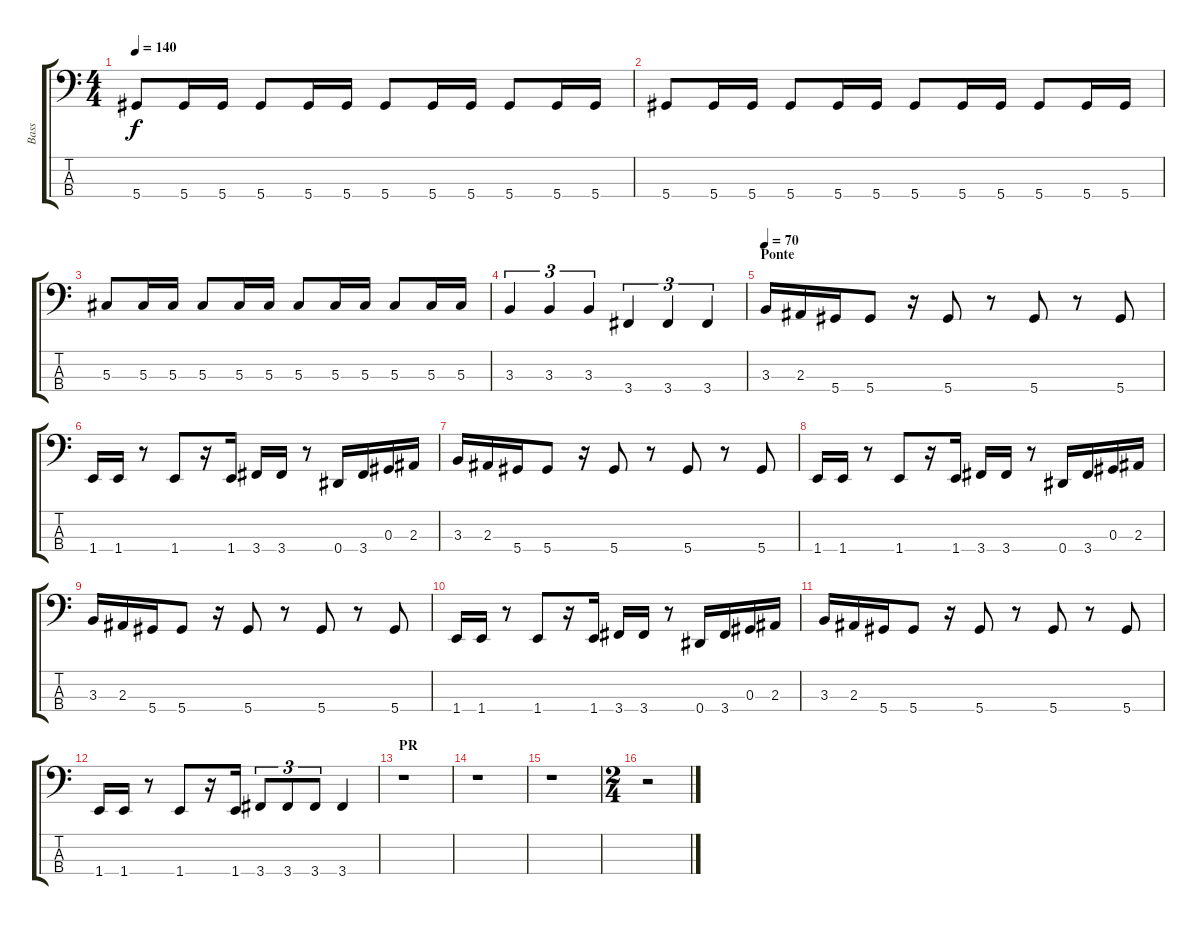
\track ("Bass" "Bass") {instrument electricbasspick}
\staff {score tabs}
\tuning (Gb2 Db2 Ab1 Eb1) {hide}
\ts (4 4)
\tempo 140
\clef f4
\ks c
5.4.8{dy f} 5.4.16 5.4.16 5.4.8 5.4.16 5.4.16 5.4.8 5.4.16 5.4.16 5.4.8 5.4.16 5.4.16 |
5.4.8 5.4.16 5.4.16 5.4.8 5.4.16 5.4.16 5.4.8 5.4.16 5.4.16 5.4.8 5.4.16 5.4.16 |
5.3.8 5.3.16 5.3.16 5.3.8 5.3.16 5.3.16 5.3.8 5.3.16 5.3.16 5.3.8 5.3.16 5.3.16 |
3.3.4{tu (3 2)} 3.3.4{tu (3 2)} 3.3.4{tu (3 2)} 3.4.4{tu (3 2)} 3.4.4{tu (3 2)} 3.4.4{tu (3 2)} |
\section ("" "Ponte")
\tempo 70
3.3.16 2.3.16 5.4.16 5.4.8 r.16 5.4.8 r.8 5.4.8 r.8 5.4.8 |
1.4.16 1.4.16 r.8 1.4.8 r.16 1.4.16 3.4.16 3.4.16 r.8 0.4.16 3.4.16 0.3.16 2.3.16 |
3.3.16 2.3.16 5.4.16 5.4.8 r.16 5.4.8 r.8 5.4.8 r.8 5.4.8 |
1.4.16 1.4.16 r.8 1.4.8 r.16 1.4.16 3.4.16 3.4.16 r.8 0.4.16 3.4.16 0.3.16 2.3.16 |
3.3.16 2.3.16 5.4.16 5.4.8 r.16 5.4.8 r.8 5.4.8 r.8 5.4.8 |
1.4.16 1.4.16 r.8 1.4.8 r.16 1.4.16 3.4.16 3.4.16 r.8 0.4.16 3.4.16 0.3.16 2.3.16 |
3.3.16 2.3.16 5.4.16 5.4.8 r.16 5.4.8 r.8 5.4.8 r.8 5.4.8 |
1.4.16 1.4.16 r.8 1.4.8 r.16 1.4.16 3.4.8{tu (3 2)} 3.4.8{tu (3 2)} 3.4.8{tu (3 2)} 3.4.4 |
\section ("" "PR")
r.1 |
r.1 |
r.1 |
\ts (2 4)
r.2
